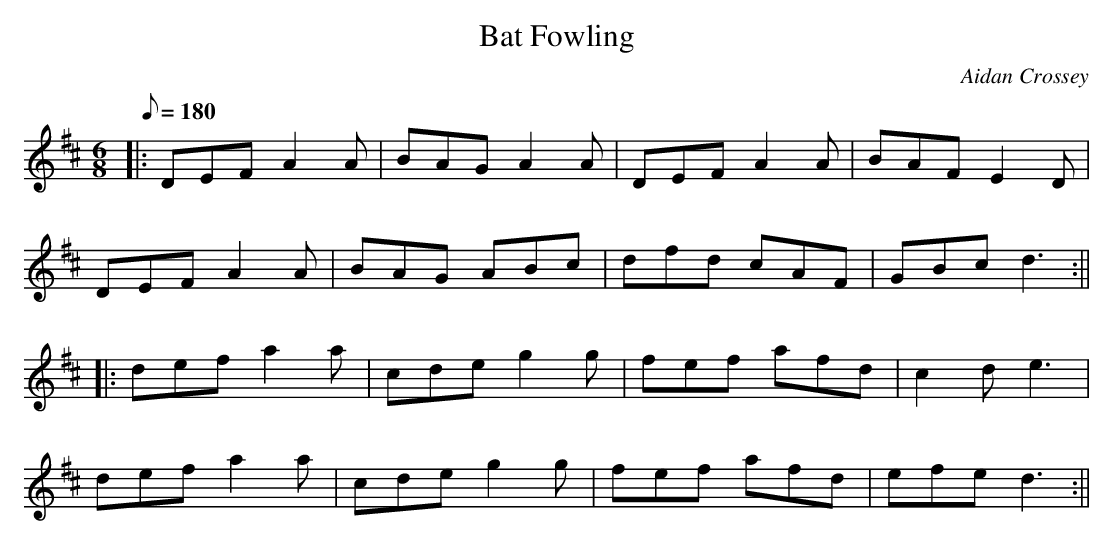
X:1
T:Bat Fowling
M:6/8
L:1/8
Q:180
C:Aidan Crossey
K:D
|:DEF A2A|BAG A2A|DEF A2A|BAF E2D|
DEF A2A|BAG ABc|dfd cAF|GBc d3:||
|:def a2a|cde g2g|fef afd|c2d e3|
def a2a|cde g2g|fef afd|efe d3:||
